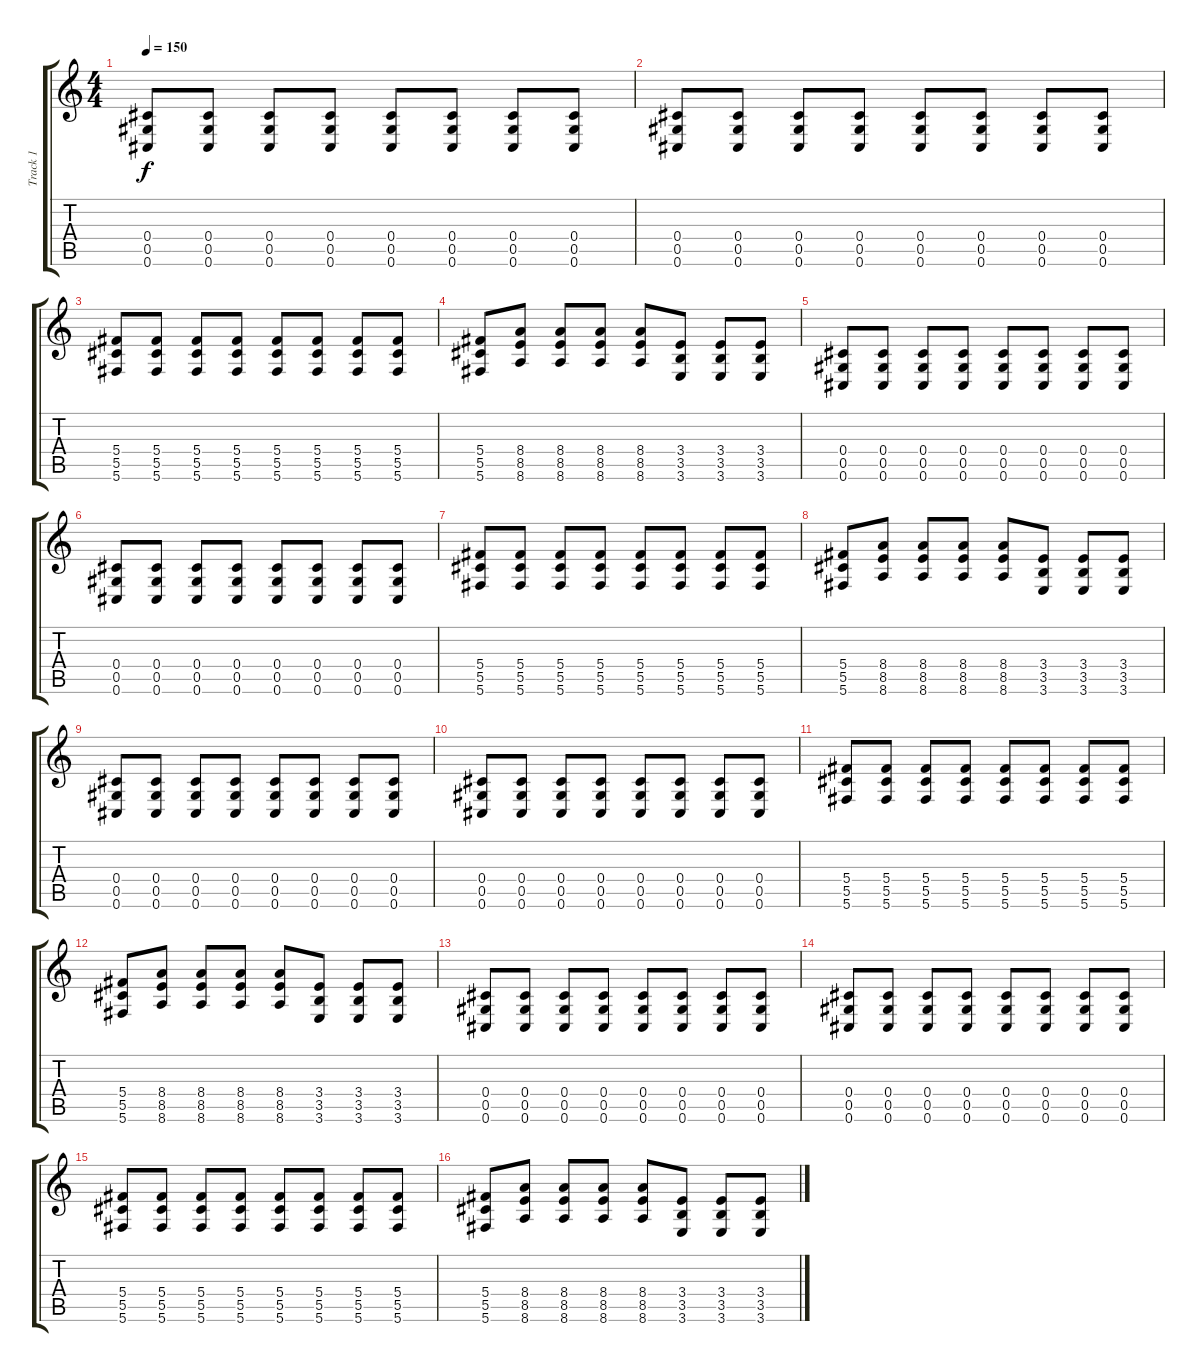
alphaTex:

\track ("Track 1" "Track 1") {instrument distortionguitar}
\staff {score tabs}
\tuning (Eb4 Bb3 Gb3 Db3 Ab2 Db2) {hide}
\ts (4 4)
\tempo 150
\clef g2
\ks c
(0.4 0.5 0.6).8{dy f} (0.4 0.5 0.6).8 (0.4 0.5 0.6).8 (0.4 0.5 0.6).8 (0.4 0.5 0.6).8 (0.4 0.5 0.6).8 (0.4 0.5 0.6).8 (0.4 0.5 0.6).8 |
(0.4 0.5 0.6).8 (0.4 0.5 0.6).8 (0.4 0.5 0.6).8 (0.4 0.5 0.6).8 (0.4 0.5 0.6).8 (0.4 0.5 0.6).8 (0.4 0.5 0.6).8 (0.4 0.5 0.6).8 |
(5.4 5.5 5.6).8 (5.4 5.5 5.6).8 (5.4 5.5 5.6).8 (5.4 5.5 5.6).8 (5.4 5.5 5.6).8 (5.4 5.5 5.6).8 (5.4 5.5 5.6).8 (5.4 5.5 5.6).8 |
(5.4 5.5 5.6).8 (8.4 8.5 8.6).8 (8.4 8.5 8.6).8 (8.4 8.5 8.6).8 (8.4 8.5 8.6).8 (3.4 3.5 3.6).8 (3.4 3.5 3.6).8 (3.4 3.5 3.6).8 |
(0.4 0.5 0.6).8 (0.4 0.5 0.6).8 (0.4 0.5 0.6).8 (0.4 0.5 0.6).8 (0.4 0.5 0.6).8 (0.4 0.5 0.6).8 (0.4 0.5 0.6).8 (0.4 0.5 0.6).8 |
(0.4 0.5 0.6).8 (0.4 0.5 0.6).8 (0.4 0.5 0.6).8 (0.4 0.5 0.6).8 (0.4 0.5 0.6).8 (0.4 0.5 0.6).8 (0.4 0.5 0.6).8 (0.4 0.5 0.6).8 |
(5.4 5.5 5.6).8 (5.4 5.5 5.6).8 (5.4 5.5 5.6).8 (5.4 5.5 5.6).8 (5.4 5.5 5.6).8 (5.4 5.5 5.6).8 (5.4 5.5 5.6).8 (5.4 5.5 5.6).8 |
(5.4 5.5 5.6).8 (8.4 8.5 8.6).8 (8.4 8.5 8.6).8 (8.4 8.5 8.6).8 (8.4 8.5 8.6).8 (3.4 3.5 3.6).8 (3.4 3.5 3.6).8 (3.4 3.5 3.6).8 |
(0.4 0.5 0.6).8 (0.4 0.5 0.6).8 (0.4 0.5 0.6).8 (0.4 0.5 0.6).8 (0.4 0.5 0.6).8 (0.4 0.5 0.6).8 (0.4 0.5 0.6).8 (0.4 0.5 0.6).8 |
(0.4 0.5 0.6).8 (0.4 0.5 0.6).8 (0.4 0.5 0.6).8 (0.4 0.5 0.6).8 (0.4 0.5 0.6).8 (0.4 0.5 0.6).8 (0.4 0.5 0.6).8 (0.4 0.5 0.6).8 |
(5.4 5.5 5.6).8 (5.4 5.5 5.6).8 (5.4 5.5 5.6).8 (5.4 5.5 5.6).8 (5.4 5.5 5.6).8 (5.4 5.5 5.6).8 (5.4 5.5 5.6).8 (5.4 5.5 5.6).8 |
(5.4 5.5 5.6).8 (8.4 8.5 8.6).8 (8.4 8.5 8.6).8 (8.4 8.5 8.6).8 (8.4 8.5 8.6).8 (3.4 3.5 3.6).8 (3.4 3.5 3.6).8 (3.4 3.5 3.6).8 |
(0.4 0.5 0.6).8 (0.4 0.5 0.6).8 (0.4 0.5 0.6).8 (0.4 0.5 0.6).8 (0.4 0.5 0.6).8 (0.4 0.5 0.6).8 (0.4 0.5 0.6).8 (0.4 0.5 0.6).8 |
(0.4 0.5 0.6).8 (0.4 0.5 0.6).8 (0.4 0.5 0.6).8 (0.4 0.5 0.6).8 (0.4 0.5 0.6).8 (0.4 0.5 0.6).8 (0.4 0.5 0.6).8 (0.4 0.5 0.6).8 |
(5.4 5.5 5.6).8 (5.4 5.5 5.6).8 (5.4 5.5 5.6).8 (5.4 5.5 5.6).8 (5.4 5.5 5.6).8 (5.4 5.5 5.6).8 (5.4 5.5 5.6).8 (5.4 5.5 5.6).8 |
(5.4 5.5 5.6).8 (8.4 8.5 8.6).8 (8.4 8.5 8.6).8 (8.4 8.5 8.6).8 (8.4 8.5 8.6).8 (3.4 3.5 3.6).8 (3.4 3.5 3.6).8 (3.4 3.5 3.6).8
